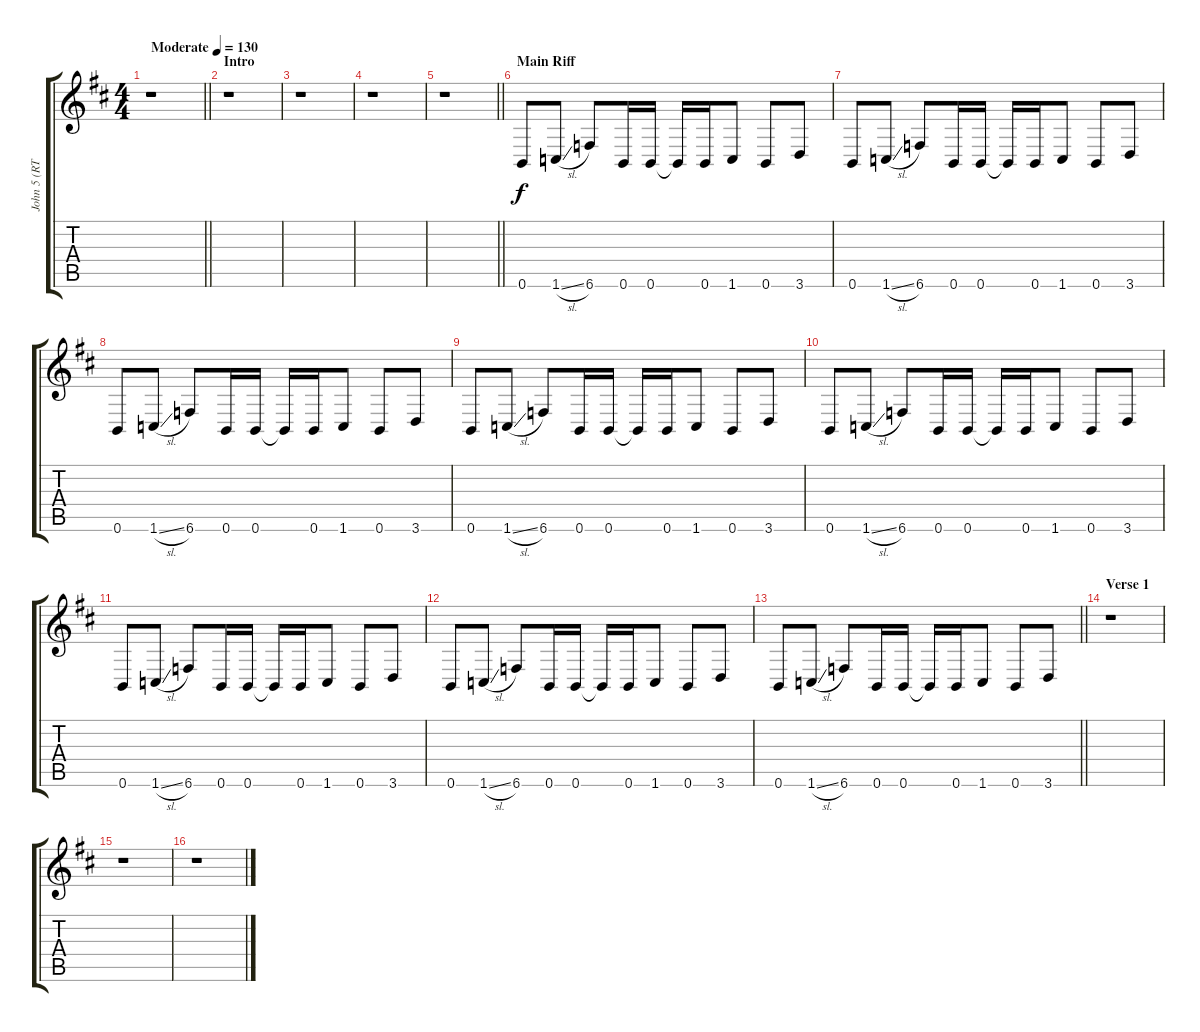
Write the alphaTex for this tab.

\track ("John 5 (RTHM)" "John 5 (RT") {instrument overdrivenguitar}
\staff {score tabs}
\tuning (E4 B3 G3 D3 A2 B1) {hide}
\ts (4 4)
\tempo (130 "Moderate")
\clef g2
\barLineRight lightlight
\ks d
r.1{dy f instrument overdrivenguitar} |
\section ("" "Intro")
r.1 |
r.1 |
r.1 |
\barLineRight lightlight
r.1 |
\section ("" "Main Riff")
0.6.8 1.6{sl}.8 6.6.8 0.6.16 0.6.16 0.6{t}.16 0.6.16 1.6.8 0.6.8 3.6.8 |
0.6.8 1.6{sl}.8 6.6.8 0.6.16 0.6.16 0.6{t}.16 0.6.16 1.6.8 0.6.8 3.6.8 |
0.6.8 1.6{sl}.8 6.6.8 0.6.16 0.6.16 0.6{t}.16 0.6.16 1.6.8 0.6.8 3.6.8 |
0.6.8 1.6{sl}.8 6.6.8 0.6.16 0.6.16 0.6{t}.16 0.6.16 1.6.8 0.6.8 3.6.8 |
0.6.8 1.6{sl}.8 6.6.8 0.6.16 0.6.16 0.6{t}.16 0.6.16 1.6.8 0.6.8 3.6.8 |
0.6.8 1.6{sl}.8 6.6.8 0.6.16 0.6.16 0.6{t}.16 0.6.16 1.6.8 0.6.8 3.6.8 |
0.6.8 1.6{sl}.8 6.6.8 0.6.16 0.6.16 0.6{t}.16 0.6.16 1.6.8 0.6.8 3.6.8 |
\barLineRight lightlight
0.6.8 1.6{sl}.8 6.6.8 0.6.16 0.6.16 0.6{t}.16 0.6.16 1.6.8 0.6.8 3.6.8 |
\section ("" "Verse 1")
r.1 |
r.1 |
r.1
